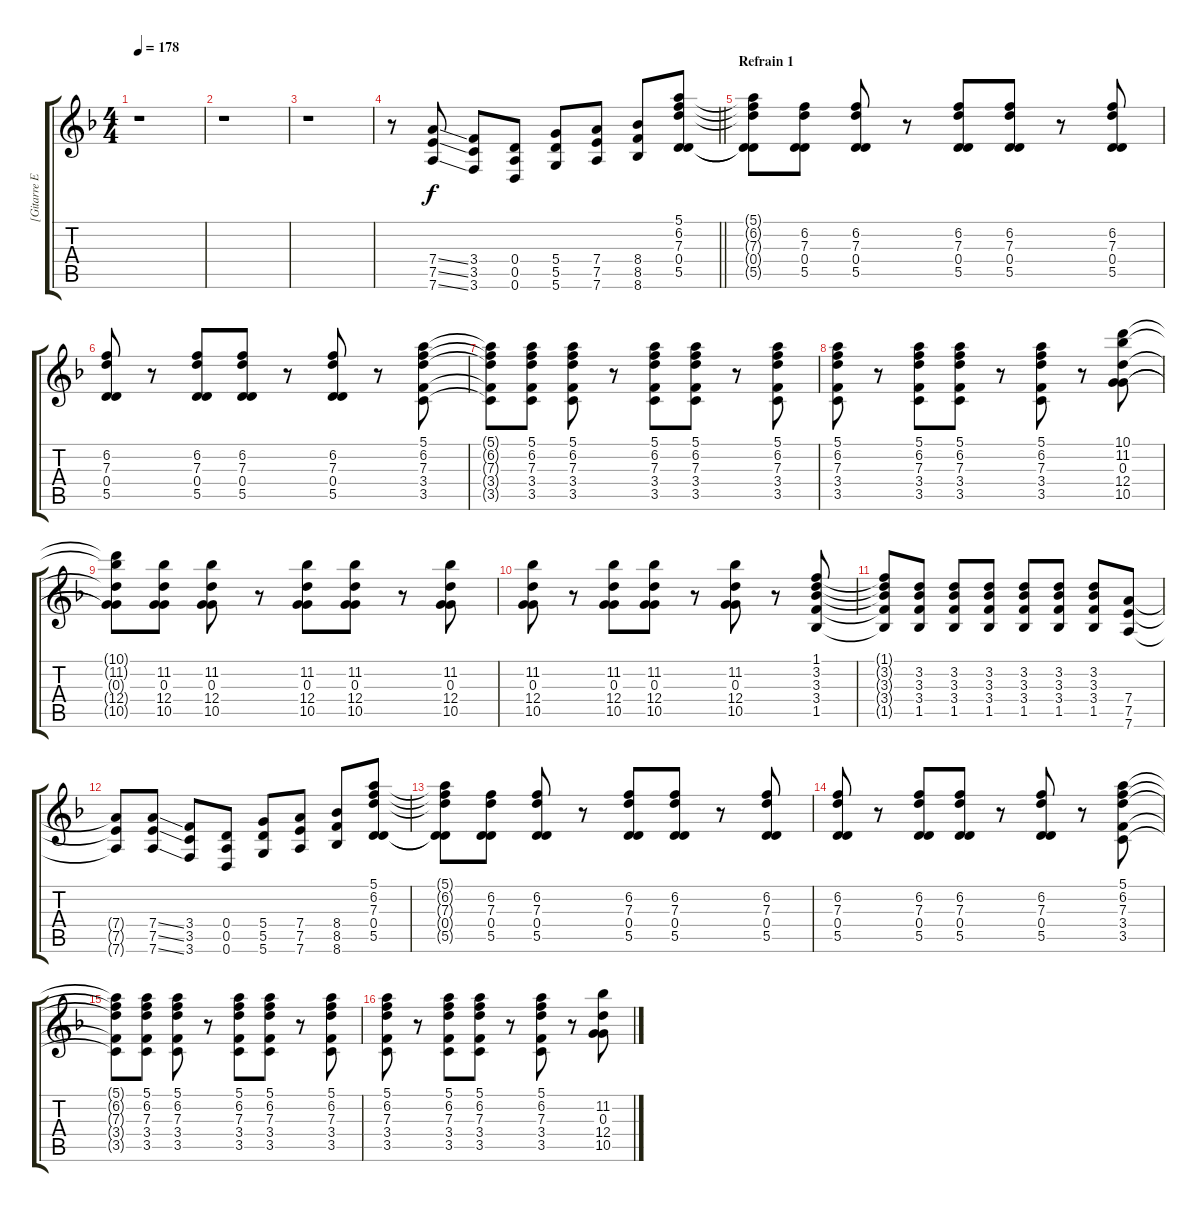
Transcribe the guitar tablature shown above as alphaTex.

\track ("[Gitarre Effekt]" "[Gitarre E") {instrument distortionguitar}
\staff {score tabs}
\tuning (E4 B3 G3 D3 A2 D2) {hide}
\ts (4 4)
\tempo 178
\clef g2
\ks dminor
r.1{dy fff} |
r.1 |
r.1 |
\barLineRight lightlight
r.8 (7.4{ss} 7.5{ss} 7.6{ss}).8{dy f} (3.4 3.5 3.6).8 (0.4 0.5 0.6).8 (5.4 5.5 5.6).8 (7.4 7.5 7.6).8 (8.4 8.5 8.6).8 (5.1 6.2 7.3 0.4 5.5).8 |
\section ("" "Refrain 1")
(5.1{t} 6.2{t} 7.3{t} 0.4{t} 5.5{t}).8 (6.2 7.3 0.4 5.5).8 (6.2 7.3 0.4 5.5).8 r.8 (6.2 7.3 0.4 5.5).8 (6.2 7.3 0.4 5.5).8 r.8 (6.2 7.3 0.4 5.5).8 |
(6.2 7.3 0.4 5.5).8 r.8 (6.2 7.3 0.4 5.5).8 (6.2 7.3 0.4 5.5).8 r.8 (6.2 7.3 0.4 5.5).8 r.8 (5.1 6.2 7.3 3.4 3.5).8 |
(5.1{t} 6.2{t} 7.3{t} 3.4{t} 3.5{t}).8 (5.1 6.2 7.3 3.4 3.5).8 (5.1 6.2 7.3 3.4 3.5).8 r.8 (5.1 6.2 7.3 3.4 3.5).8 (5.1 6.2 7.3 3.4 3.5).8 r.8 (5.1 6.2 7.3 3.4 3.5).8 |
(5.1 6.2 7.3 3.4 3.5).8 r.8 (5.1 6.2 7.3 3.4 3.5).8 (5.1 6.2 7.3 3.4 3.5).8 r.8 (5.1 6.2 7.3 3.4 3.5).8 r.8 (10.1 11.2 0.3 12.4 10.5).8 |
(10.1{t} 11.2{t} 0.3{t} 12.4{t} 10.5{t}).8 (11.2 0.3 12.4 10.5).8 (11.2 0.3 12.4 10.5).8 r.8 (11.2 0.3 12.4 10.5).8 (11.2 0.3 12.4 10.5).8 r.8 (11.2 0.3 12.4 10.5).8 |
(11.2 0.3 12.4 10.5).8 r.8 (11.2 0.3 12.4 10.5).8 (11.2 0.3 12.4 10.5).8 r.8 (11.2 0.3 12.4 10.5).8 r.8 (1.1 3.2 3.3 3.4 1.5).8 |
(1.1{t} 3.2{t} 3.3{t} 3.4{t} 1.5{t}).8 (3.2 3.3 3.4 1.5).8 (3.2 3.3 3.4 1.5).8 (3.2 3.3 3.4 1.5).8 (3.2 3.3 3.4 1.5).8 (3.2 3.3 3.4 1.5).8 (3.2 3.3 3.4 1.5).8 (7.4 7.5 7.6).8 |
(7.4{t} 7.5{t} 7.6{t}).8 (7.4{ss} 7.5{ss} 7.6{ss}).8 (3.4 3.5 3.6).8 (0.4 0.5 0.6).8 (5.4 5.5 5.6).8 (7.4 7.5 7.6).8 (8.4 8.5 8.6).8 (5.1 6.2 7.3 0.4 5.5).8 |
(5.1{t} 6.2{t} 7.3{t} 0.4{t} 5.5{t}).8 (6.2 7.3 0.4 5.5).8 (6.2 7.3 0.4 5.5).8 r.8 (6.2 7.3 0.4 5.5).8 (6.2 7.3 0.4 5.5).8 r.8 (6.2 7.3 0.4 5.5).8 |
(6.2 7.3 0.4 5.5).8 r.8 (6.2 7.3 0.4 5.5).8 (6.2 7.3 0.4 5.5).8 r.8 (6.2 7.3 0.4 5.5).8 r.8 (5.1 6.2 7.3 3.4 3.5).8 |
(5.1{t} 6.2{t} 7.3{t} 3.4{t} 3.5{t}).8 (5.1 6.2 7.3 3.4 3.5).8 (5.1 6.2 7.3 3.4 3.5).8 r.8 (5.1 6.2 7.3 3.4 3.5).8 (5.1 6.2 7.3 3.4 3.5).8 r.8 (5.1 6.2 7.3 3.4 3.5).8 |
(5.1 6.2 7.3 3.4 3.5).8 r.8 (5.1 6.2 7.3 3.4 3.5).8 (5.1 6.2 7.3 3.4 3.5).8 r.8 (5.1 6.2 7.3 3.4 3.5).8 r.8 (11.2 0.3 12.4 10.5).8
